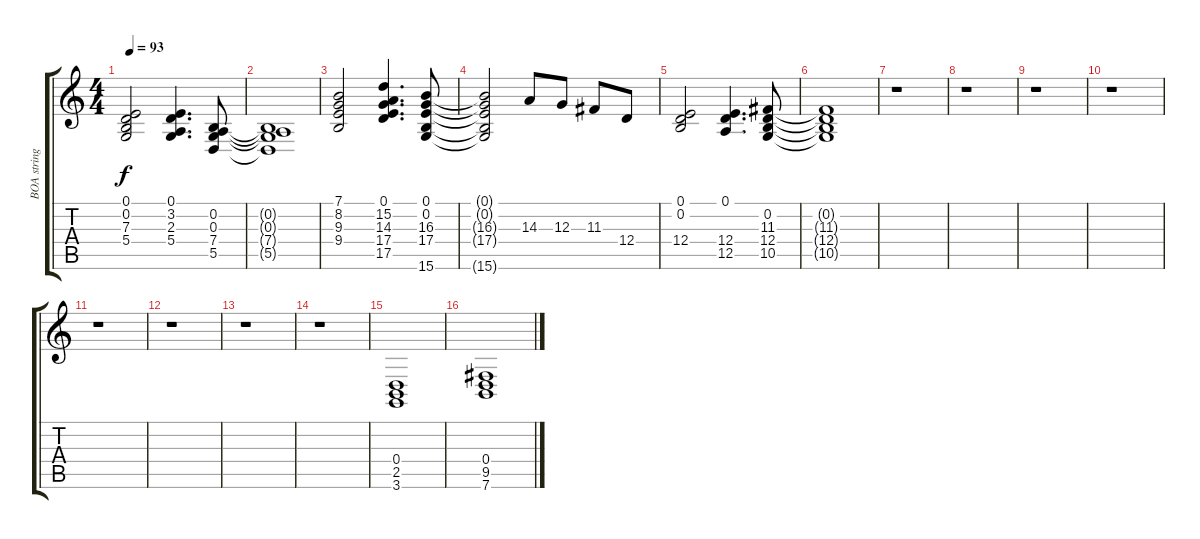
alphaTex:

\track ("BOA strings" "BOA string") {instrument stringensemble1}
\staff {score tabs}
\tuning (E4 B3 G3 D3 A2 E2) {hide}
\ts (4 4)
\tempo 93
\clef g2
\ks c
(0.1 0.2 7.3 5.4).2{dy f} (0.1 3.2 2.3 5.4).4{d} (0.2 0.3 7.4 5.5).8 |
(0.2{t} 0.3{t} 7.4{t} 5.5{t}).1 |
(7.1 8.2 9.3 9.4).2 (0.1 15.2 14.3 17.4 17.5).4{d} (0.1 0.2 16.3 17.4 15.6).8 |
(0.1{t} 0.2{t} 16.3{t} 17.4{t} 15.6{t}).2 14.3.8 12.3.8 11.3.8 12.4.8 |
(0.1 0.2 12.4).2 (0.1 12.4 12.5).4{d} (0.2 11.3 12.4 10.5).8 |
(0.2{t} 11.3{t} 12.4{t} 10.5{t}).1 |
r.1 |
r.1 |
r.1 |
r.1 |
r.1 |
r.1 |
r.1 |
r.1 |
(0.4 2.5 3.6).1 |
(0.4 9.5 7.6).1
